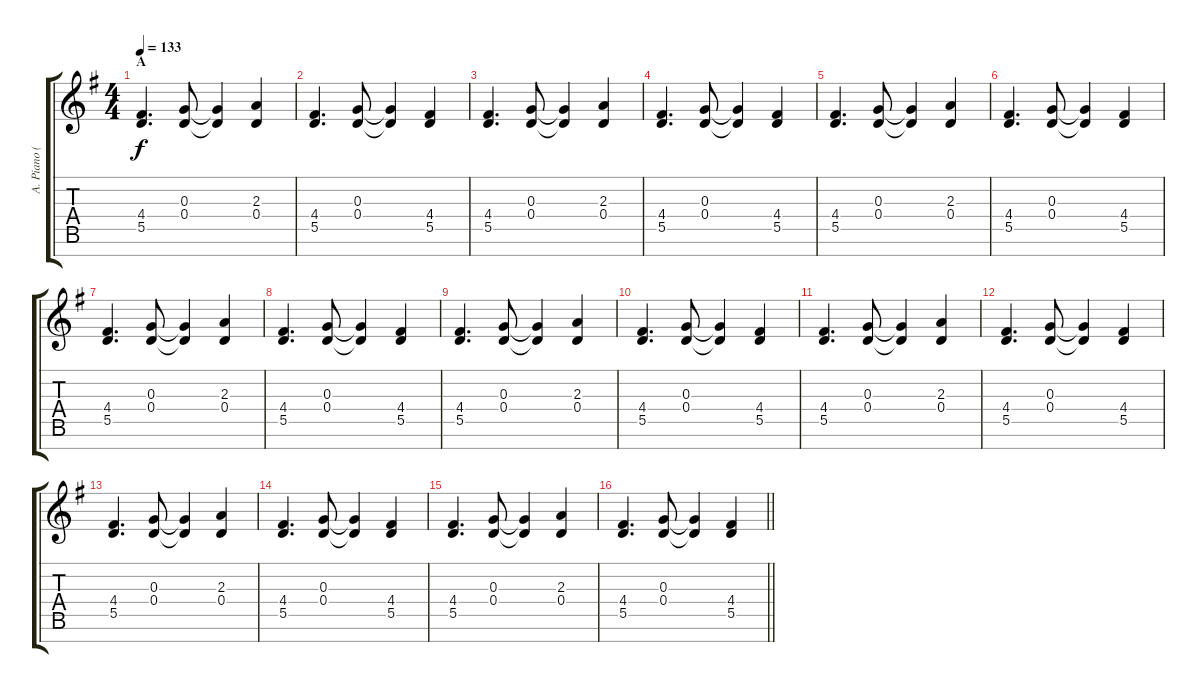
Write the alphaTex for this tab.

\track ("A. Piano (Right Hand)" "A. Piano (") {instrument brightacousticpiano}
\staff {score tabs}
\tuning (E5 B4 G4 D4 A3 E3 B2) {hide}
\ts (4 4)
\section ("" "A")
\tempo 133
\clef g2
\ks g
(4.4 5.5).4{d dy f} (0.3 0.4).8 (0.3{t} 0.4{t}).4 (2.3 0.4).4 |
(4.4 5.5).4{d} (0.3 0.4).8 (0.3{t} 0.4{t}).4 (4.4 5.5).4 |
(4.4 5.5).4{d} (0.3 0.4).8 (0.3{t} 0.4{t}).4 (2.3 0.4).4 |
(4.4 5.5).4{d} (0.3 0.4).8 (0.3{t} 0.4{t}).4 (4.4 5.5).4 |
(4.4 5.5).4{d} (0.3 0.4).8 (0.3{t} 0.4{t}).4 (2.3 0.4).4 |
(4.4 5.5).4{d} (0.3 0.4).8 (0.3{t} 0.4{t}).4 (4.4 5.5).4 |
(4.4 5.5).4{d} (0.3 0.4).8 (0.3{t} 0.4{t}).4 (2.3 0.4).4 |
(4.4 5.5).4{d} (0.3 0.4).8 (0.3{t} 0.4{t}).4 (4.4 5.5).4 |
(4.4 5.5).4{d} (0.3 0.4).8 (0.3{t} 0.4{t}).4 (2.3 0.4).4 |
(4.4 5.5).4{d} (0.3 0.4).8 (0.3{t} 0.4{t}).4 (4.4 5.5).4 |
(4.4 5.5).4{d} (0.3 0.4).8 (0.3{t} 0.4{t}).4 (2.3 0.4).4 |
(4.4 5.5).4{d} (0.3 0.4).8 (0.3{t} 0.4{t}).4 (4.4 5.5).4 |
(4.4 5.5).4{d} (0.3 0.4).8 (0.3{t} 0.4{t}).4 (2.3 0.4).4 |
(4.4 5.5).4{d} (0.3 0.4).8 (0.3{t} 0.4{t}).4 (4.4 5.5).4 |
(4.4 5.5).4{d} (0.3 0.4).8 (0.3{t} 0.4{t}).4 (2.3 0.4).4 |
\barLineRight lightlight
(4.4 5.5).4{d} (0.3 0.4).8 (0.3{t} 0.4{t}).4 (4.4 5.5).4
